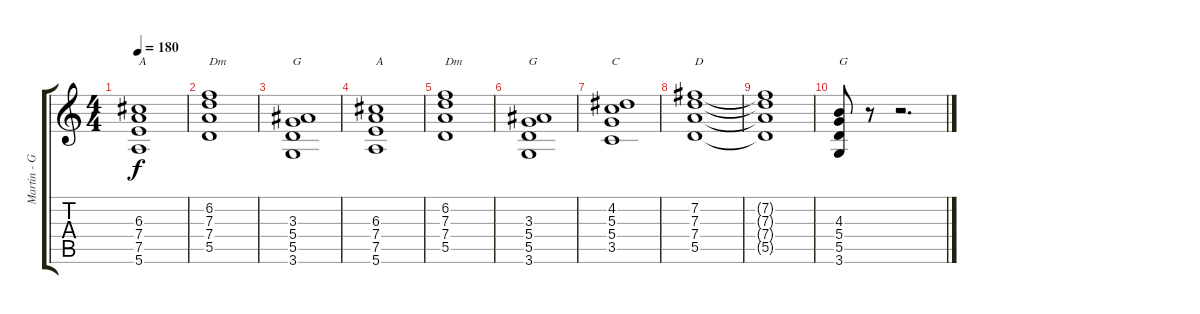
\track ("Martin - Guitar" "Martin - G") {instrument distortionguitar}
\staff {score tabs}
\tuning (E4 B3 G3 D3 A2 E2) {hide}
\ts (4 4)
\tempo 180
\clef g2
\ks c
(6.3 7.4 7.5 5.6).1{txt "A" dy f} |
(6.2 7.3 7.4 5.5).1{txt "Dm"} |
(3.3 5.4 5.5 3.6).1{txt "G"} |
(6.3 7.4 7.5 5.6).1{txt "A"} |
(6.2 7.3 7.4 5.5).1{txt "Dm"} |
(3.3 5.4 5.5 3.6).1{txt "G"} |
(4.2 5.3 5.4 3.5).1{txt "C"} |
(7.2 7.3 7.4 5.5).1{txt "D"} |
(7.2{t} 7.3{t} 7.4{t} 5.5{t}).1 |
(4.3 5.4 5.5 3.6).8{txt "G"} r.8 r.2{d}
